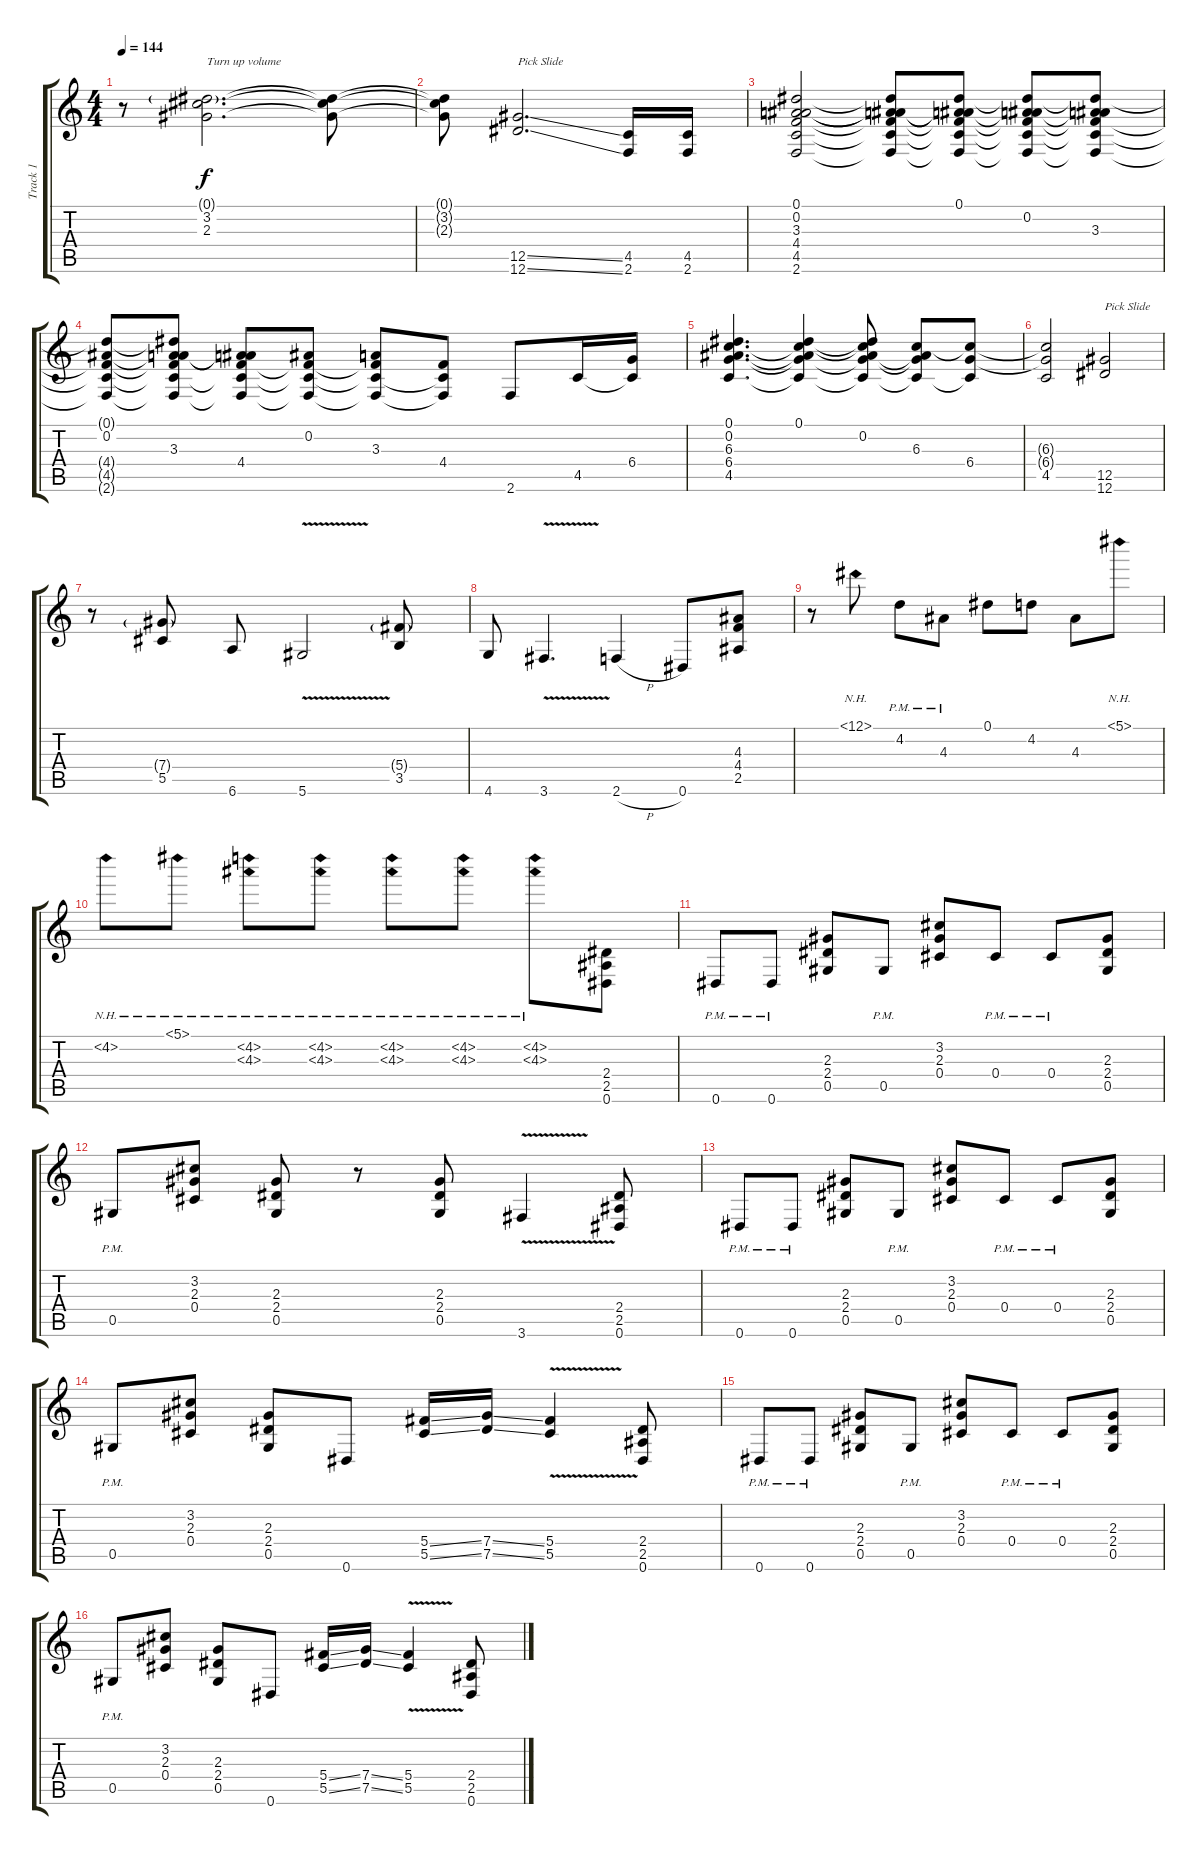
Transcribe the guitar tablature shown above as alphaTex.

\track ("Track 1" "Track 1") {instrument distortionguitar}
\staff {score tabs}
\tuning (Eb4 Bb3 Gb3 Db3 Ab2 Eb2) {hide}
\ts (4 4)
\tempo 144
\clef g2
\ks c
r.8{dy f} (0.1{g} 3.2 2.3).2{d txt "Turn up volume"} (0.1{t} 3.2{t} 2.3{t}).8 |
(0.1{t} 3.2{t} 2.3{t}).8 (12.5{ss} 12.6{ss}).2{d txt "Pick Slide"} (4.5 2.6).16 (4.5 2.6).16 |
(0.1 0.2 3.3 4.4 4.5 2.6).2 (0.1{t} 0.2{t} 3.3{t} 4.4{t} 4.5{t} 2.6{t}).8 (0.1 0.2{t} 3.3{t} 4.4{t} 4.5{t} 2.6{t}).8 (0.1{t} 0.2 3.3{t} 4.4{t} 4.5{t} 2.6{t}).8 (0.1{t} 0.2{t} 3.3 4.4{t} 4.5{t} 2.6{t}).8 |
(0.1{t} 0.2 4.4{t} 4.5{t} 2.6{t}).8 (0.1{t} 0.2{t} 3.3 4.4{t} 4.5{t} 2.6{t}).8 (0.2{t} 3.3{t} 4.4 4.5{t} 2.6{t}).8 (0.2 4.4{t} 4.5{t} 2.6{t}).8 (3.3 4.4{t} 4.5{t} 2.6{t}).8 (4.4 4.5{t} 2.6{t}).8 2.6.8 4.5.16 (6.4 4.5{t}).16 |
(0.1 0.2 6.3 6.4 4.5).4{d} (0.1 0.2{t} 6.3{t} 6.4{t} 4.5{t}).4 (0.1{t} 0.2 6.3{t} 6.4{t} 4.5{t}).8 (0.2{t} 6.3 6.4{t} 4.5{t}).8 (6.3{t} 6.4 4.5{t}).8 |
(6.3{t} 6.4{t} 4.5).2 (12.5 12.6).2{txt "Pick Slide"} |
r.8 (7.4{g} 5.5).8 6.6.8 5.6{v}.2 (5.4{g} 3.5).8 |
4.6.8 3.6{v}.4{d} 2.6{h}.4 0.6.8 (4.3 4.4 2.5).8 |
r.8 0.1{nh}.8 4.2{pm}.8 4.3{pm}.8 0.1.8 4.2.8 4.3.8 5.1{nh}.8 |
4.2{nh}.8 5.1{nh}.8 (4.2{nh} 4.3{nh}).8 (4.2{nh} 4.3{nh}).8 (4.2{nh} 4.3{nh}).8 (4.2{nh} 4.3{nh}).8 (4.2{nh} 4.3{nh}).8 (2.4 2.5 0.6).8 |
0.6{pm}.8 0.6{pm}.8 (2.3 2.4 0.5).8 0.5{pm}.8 (3.2 2.3 0.4).8 0.4{pm}.8 0.4{pm}.8 (2.3 2.4 0.5).8 |
0.5{pm}.8 (3.2 2.3 0.4).8 (2.3 2.4 0.5).8 r.8 (2.3 2.4 0.5).8 3.6{v}.4 (2.4 2.5 0.6).8 |
0.6{pm}.8 0.6{pm}.8 (2.3 2.4 0.5).8 0.5{pm}.8 (3.2 2.3 0.4).8 0.4{pm}.8 0.4{pm}.8 (2.3 2.4 0.5).8 |
0.5{pm}.8 (3.2 2.3 0.4).8 (2.3 2.4 0.5).8 0.6.8 (5.4{ss} 5.5{ss}).16 (7.4{ss} 7.5{ss}).16 (5.4{v} 5.5{v}).4 (2.4 2.5 0.6).8 |
0.6{pm}.8 0.6{pm}.8 (2.3 2.4 0.5).8 0.5{pm}.8 (3.2 2.3 0.4).8 0.4{pm}.8 0.4{pm}.8 (2.3 2.4 0.5).8 |
0.5{pm}.8 (3.2 2.3 0.4).8 (2.3 2.4 0.5).8 0.6.8 (5.4{ss} 5.5{ss}).16 (7.4{ss} 7.5{ss}).16 (5.4{v} 5.5{v}).4 (2.4 2.5 0.6).8
